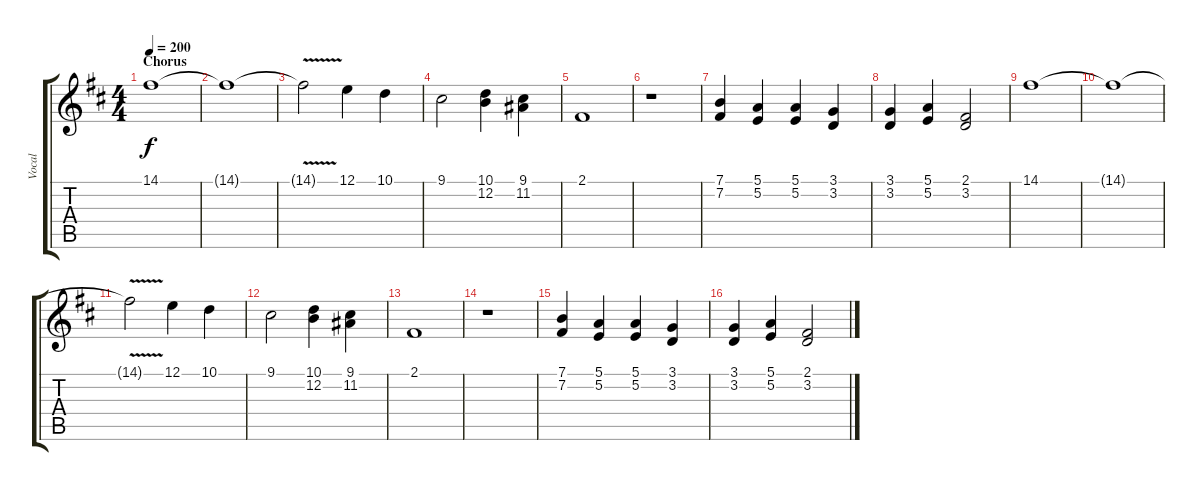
\track ("Vocal" "Vocal") {instrument choiraahs}
\staff {score tabs}
\tuning (E4 B3 G3 D3 A2 E2) {hide}
\ts (4 4)
\section ("" "Chorus")
\tempo 200
\clef g2
\ks bminor
14.1.1{dy f} |
14.1{t}.1 |
14.1{v t}.2 12.1.4 10.1.4 |
9.1.2 (10.1 12.2).4 (9.1 11.2).4 |
2.1.1 |
r.1 |
(7.1 7.2).4 (5.1 5.2).4 (5.1 5.2).4 (3.1 3.2).4 |
(3.1 3.2).4 (5.1 5.2).4 (2.1 3.2).2 |
14.1.1 |
14.1{t}.1 |
14.1{v t}.2 12.1.4 10.1.4 |
9.1.2 (10.1 12.2).4 (9.1 11.2).4 |
2.1.1 |
r.1 |
(7.1 7.2).4 (5.1 5.2).4 (5.1 5.2).4 (3.1 3.2).4 |
(3.1 3.2).4 (5.1 5.2).4 (2.1 3.2).2
